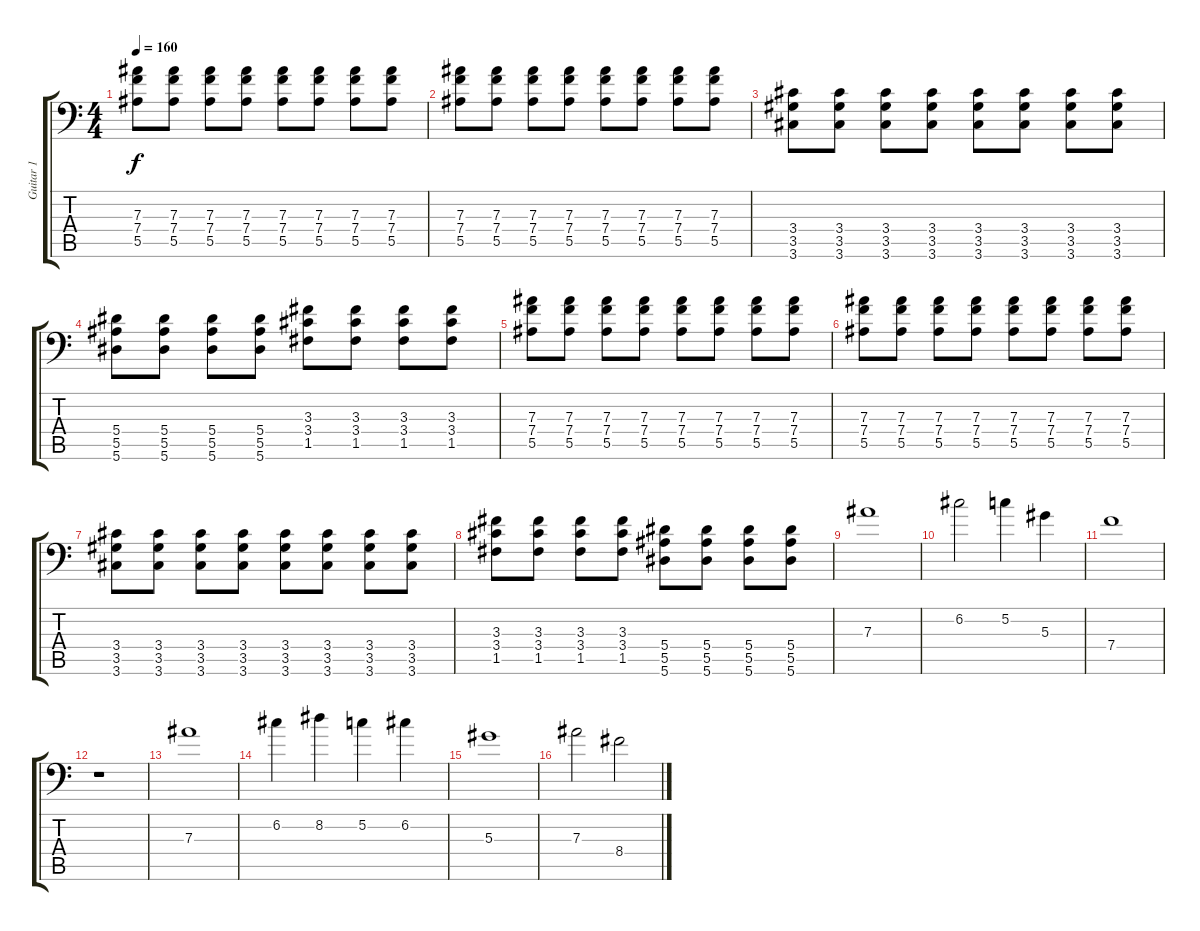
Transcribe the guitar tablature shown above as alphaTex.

\track ("Guitar 1" "Guitar 1") {instrument distortionguitar}
\staff {score tabs}
\tuning (C4 G3 Eb3 Bb2 F2 Bb1) {hide}
\ts (4 4)
\tempo 160
\clef f4
\ks c
(7.3 7.4 5.5).8{dy f} (7.3 7.4 5.5).8 (7.3 7.4 5.5).8 (7.3 7.4 5.5).8 (7.3 7.4 5.5).8 (7.3 7.4 5.5).8 (7.3 7.4 5.5).8 (7.3 7.4 5.5).8 |
(7.3 7.4 5.5).8 (7.3 7.4 5.5).8 (7.3 7.4 5.5).8 (7.3 7.4 5.5).8 (7.3 7.4 5.5).8 (7.3 7.4 5.5).8 (7.3 7.4 5.5).8 (7.3 7.4 5.5).8 |
(3.4 3.5 3.6).8 (3.4 3.5 3.6).8 (3.4 3.5 3.6).8 (3.4 3.5 3.6).8 (3.4 3.5 3.6).8 (3.4 3.5 3.6).8 (3.4 3.5 3.6).8 (3.4 3.5 3.6).8 |
(5.4 5.5 5.6).8 (5.4 5.5 5.6).8 (5.4 5.5 5.6).8 (5.4 5.5 5.6).8 (3.3 3.4 1.5).8 (3.3 3.4 1.5).8 (3.3 3.4 1.5).8 (3.3 3.4 1.5).8 |
(7.3 7.4 5.5).8 (7.3 7.4 5.5).8 (7.3 7.4 5.5).8 (7.3 7.4 5.5).8 (7.3 7.4 5.5).8 (7.3 7.4 5.5).8 (7.3 7.4 5.5).8 (7.3 7.4 5.5).8 |
(7.3 7.4 5.5).8 (7.3 7.4 5.5).8 (7.3 7.4 5.5).8 (7.3 7.4 5.5).8 (7.3 7.4 5.5).8 (7.3 7.4 5.5).8 (7.3 7.4 5.5).8 (7.3 7.4 5.5).8 |
(3.4 3.5 3.6).8 (3.4 3.5 3.6).8 (3.4 3.5 3.6).8 (3.4 3.5 3.6).8 (3.4 3.5 3.6).8 (3.4 3.5 3.6).8 (3.4 3.5 3.6).8 (3.4 3.5 3.6).8 |
(3.3 3.4 1.5).8 (3.3 3.4 1.5).8 (3.3 3.4 1.5).8 (3.3 3.4 1.5).8 (5.4 5.5 5.6).8 (5.4 5.5 5.6).8 (5.4 5.5 5.6).8 (5.4 5.5 5.6).8 |
7.3.1{volume 16 balance 8} |
6.2.2 5.2.4 5.3.4 |
7.4.1 |
r.1 |
7.3.1 |
6.2.4 8.2.4 5.2.4 6.2.4 |
5.3.1 |
7.3.2 8.4.2
